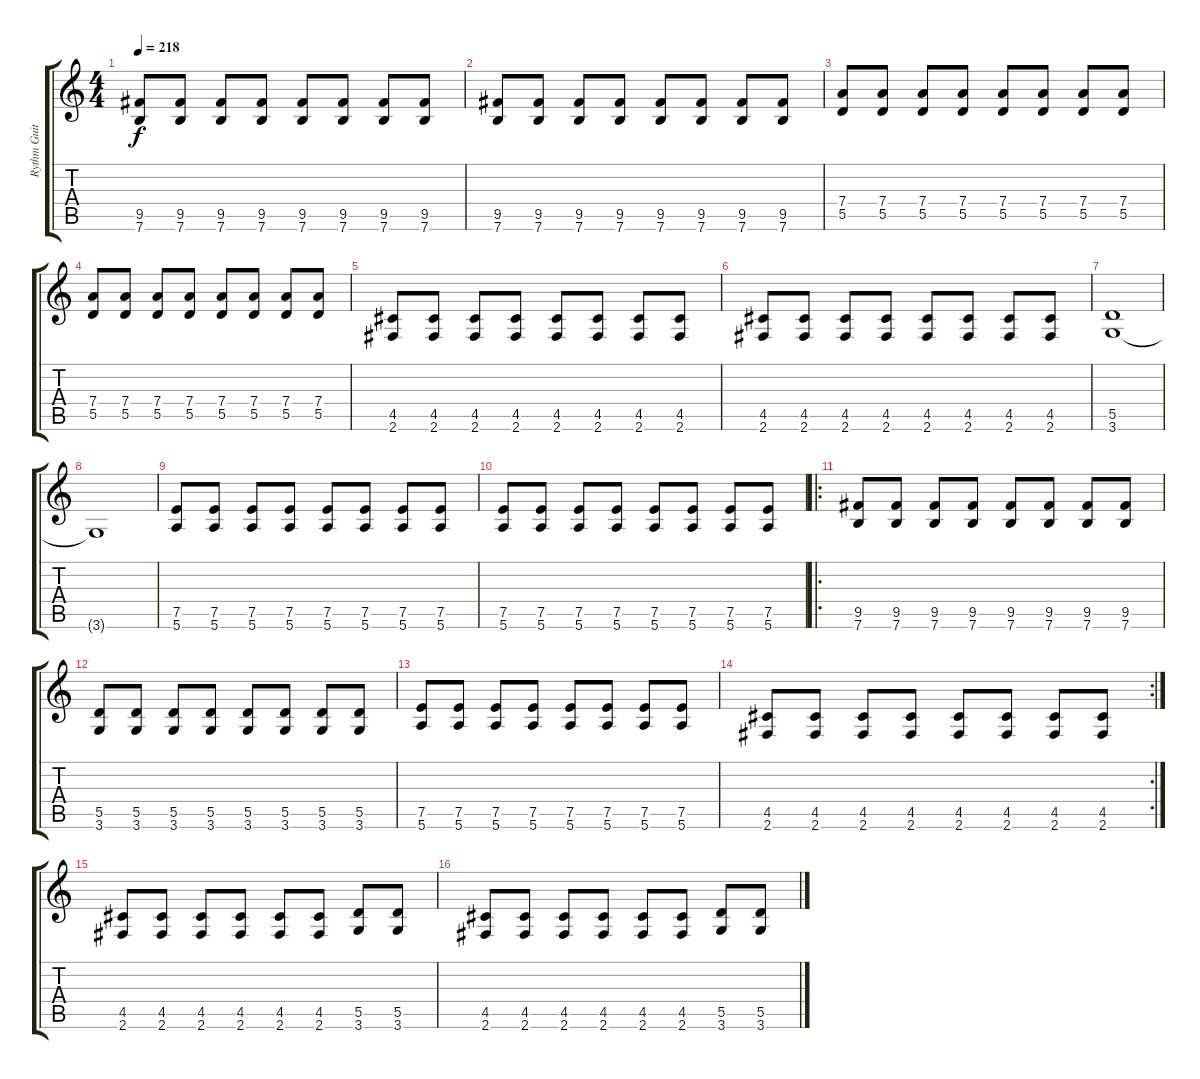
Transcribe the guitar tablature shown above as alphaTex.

\track ("Rythm Guitar" "Rythm Guit") {instrument distortionguitar}
\staff {score tabs}
\tuning (E4 B3 G3 D3 A2 E2) {hide}
\ts (4 4)
\tempo 218
\clef g2
\ks c
(9.5 7.6).8{dy f instrument distortionguitar} (9.5 7.6).8 (9.5 7.6).8 (9.5 7.6).8 (9.5 7.6).8 (9.5 7.6).8 (9.5 7.6).8 (9.5 7.6).8 |
(9.5 7.6).8 (9.5 7.6).8 (9.5 7.6).8 (9.5 7.6).8 (9.5 7.6).8 (9.5 7.6).8 (9.5 7.6).8 (9.5 7.6).8 |
(7.4 5.5).8 (7.4 5.5).8 (7.4 5.5).8 (7.4 5.5).8 (7.4 5.5).8 (7.4 5.5).8 (7.4 5.5).8 (7.4 5.5).8 |
(7.4 5.5).8 (7.4 5.5).8 (7.4 5.5).8 (7.4 5.5).8 (7.4 5.5).8 (7.4 5.5).8 (7.4 5.5).8 (7.4 5.5).8 |
(4.5 2.6).8 (4.5 2.6).8 (4.5 2.6).8 (4.5 2.6).8 (4.5 2.6).8 (4.5 2.6).8 (4.5 2.6).8 (4.5 2.6).8 |
(4.5 2.6).8 (4.5 2.6).8 (4.5 2.6).8 (4.5 2.6).8 (4.5 2.6).8 (4.5 2.6).8 (4.5 2.6).8 (4.5 2.6).8 |
(5.5 3.6).1 |
3.6{t}.1 |
(7.5 5.6).8 (7.5 5.6).8 (7.5 5.6).8 (7.5 5.6).8 (7.5 5.6).8 (7.5 5.6).8 (7.5 5.6).8 (7.5 5.6).8 |
(7.5 5.6).8 (7.5 5.6).8 (7.5 5.6).8 (7.5 5.6).8 (7.5 5.6).8 (7.5 5.6).8 (7.5 5.6).8 (7.5 5.6).8 |
\ro
(9.5 7.6).8 (9.5 7.6).8 (9.5 7.6).8 (9.5 7.6).8 (9.5 7.6).8 (9.5 7.6).8 (9.5 7.6).8 (9.5 7.6).8 |
(5.5 3.6).8 (5.5 3.6).8 (5.5 3.6).8 (5.5 3.6).8 (5.5 3.6).8 (5.5 3.6).8 (5.5 3.6).8 (5.5 3.6).8 |
(7.5 5.6).8 (7.5 5.6).8 (7.5 5.6).8 (7.5 5.6).8 (7.5 5.6).8 (7.5 5.6).8 (7.5 5.6).8 (7.5 5.6).8 |
\rc 2
(4.5 2.6).8 (4.5 2.6).8 (4.5 2.6).8 (4.5 2.6).8 (4.5 2.6).8 (4.5 2.6).8 (4.5 2.6).8 (4.5 2.6).8 |
(4.5 2.6).8 (4.5 2.6).8 (4.5 2.6).8 (4.5 2.6).8 (4.5 2.6).8 (4.5 2.6).8 (5.5 3.6).8 (5.5 3.6).8 |
(4.5 2.6).8 (4.5 2.6).8 (4.5 2.6).8 (4.5 2.6).8 (4.5 2.6).8 (4.5 2.6).8 (5.5 3.6).8 (5.5 3.6).8
